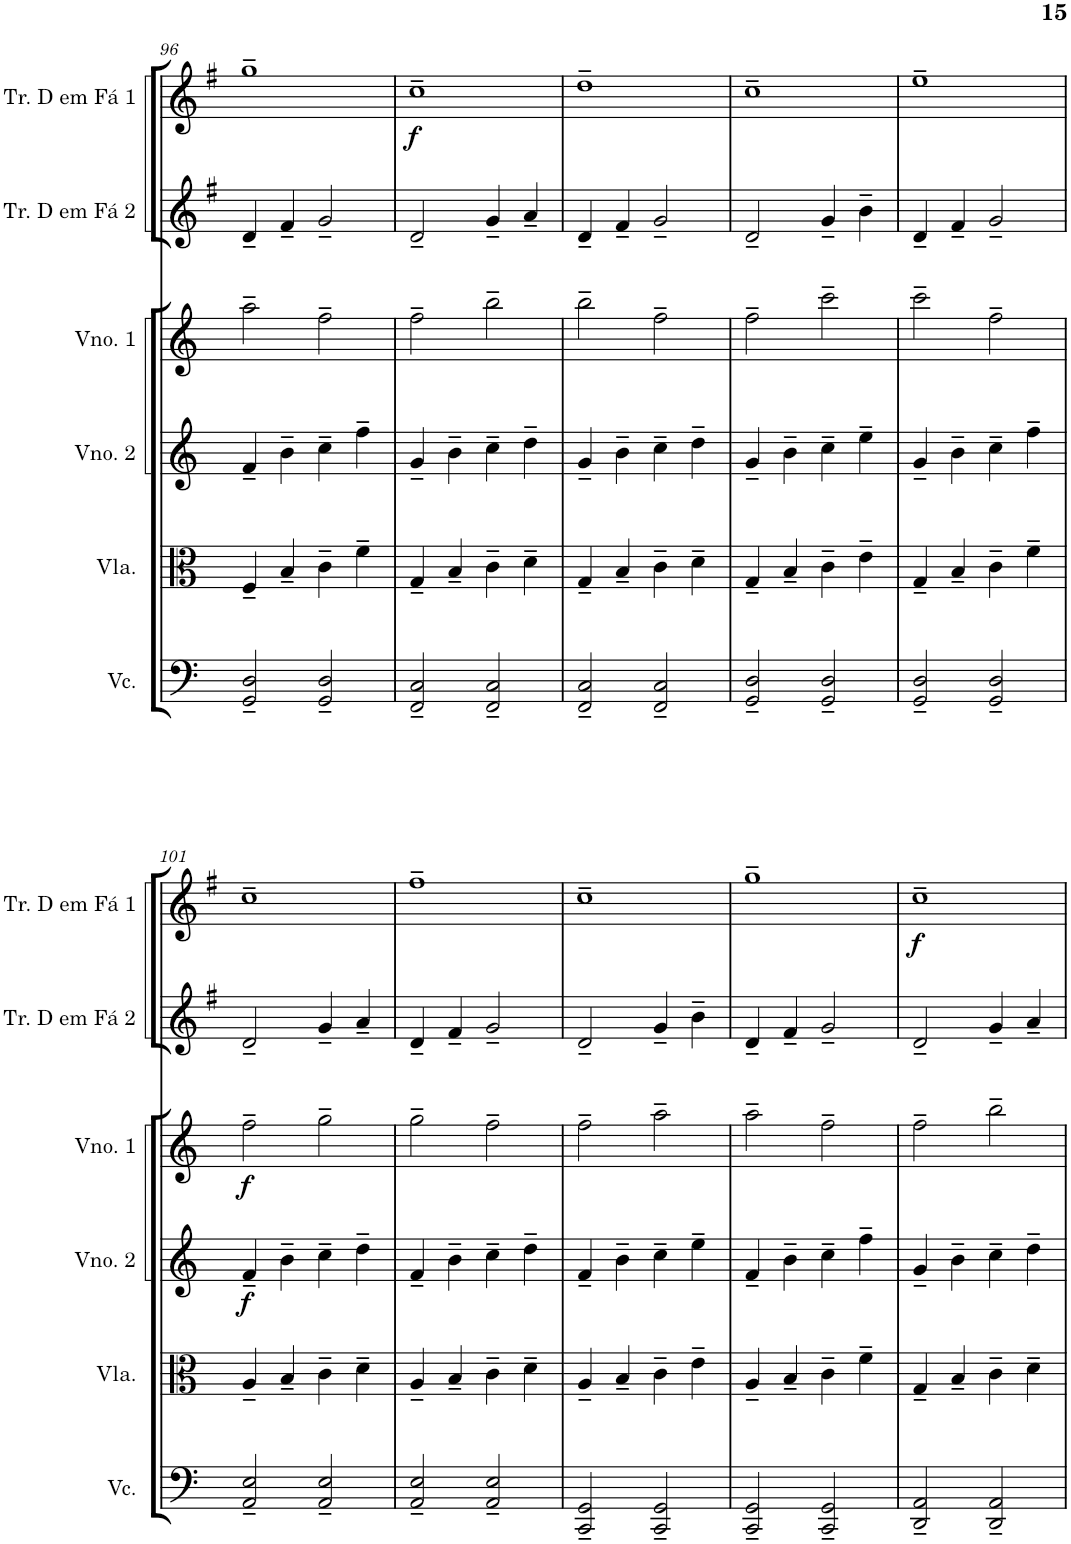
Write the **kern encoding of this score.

**kern	**kern	**kern	**dynam	**kern	**dynam	**kern	**kern	**dynam
*part6	*part5	*part4	*part4	*part3	*part3	*part2	*part1	*part1
*staff6	*staff5	*staff4	*staff4	*staff3	*staff3	*staff2	*staff1	*staff1
*I"Violoncelo	*I"Viola	*I"Violino 2	*	*I"Violino 1	*	*I"Trompa em Fá 2	*I"Trompa em Fá 1	*
*I'Vc.	*I'Vla.	*I'Vno. 2	*	*I'Vno. 1	*	*	*	*
!!LO:PB:g=z
*clefF4	*clefC3	*clefG2	*	*clefG2	*	*clefG2	*clefG2	*
*	*	*	*	*	*	*Trd4c7	*Trd4c7	*
*k[]	*k[]	*k[]	*	*k[]	*	*k[f#]	*k[f#]	*
*M4/4	*M4/4	*M4/4	*	*M4/4	*	*M4/4	*M4/4	*
=96	=96	=96	=96	=96	=96	=96	=96	=96
2GG/~ 2D/~	4F~/	4f~/	.	2aa~\	.	4d~/	1gg~	.
.	4B~/	4b~\	.	.	.	4f#~/	.	.
2GG/~ 2D/~	4c~\	4cc~\	.	2ff~\	.	2g~/	.	.
.	4f~\	4ff~\	.	.	.	.	.	.
=97	=97	=97	=97	=97	=97	=97	=97	=97
!	!	!	!	!	!	!	!	!LO:DY:b
2FF/~ 2C/~	4G~/	4g~/	.	2ff~\	.	2d~/	1cc~	f
.	4B~/	4b~\	.	.	.	.	.	.
2FF/~ 2C/~	4c~\	4cc~\	.	2bb~\	.	4g~/	.	.
.	4d~\	4dd~\	.	.	.	4a~/	.	.
=98	=98	=98	=98	=98	=98	=98	=98	=98
2FF/~ 2C/~	4G~/	4g~/	.	2bb~\	.	4d~/	1dd~	.
.	4B~/	4b~\	.	.	.	4f#~/	.	.
2FF/~ 2C/~	4c~\	4cc~\	.	2ff~\	.	2g~/	.	.
.	4d~\	4dd~\	.	.	.	.	.	.
=99	=99	=99	=99	=99	=99	=99	=99	=99
2GG/~ 2D/~	4G~/	4g~/	.	2ff~\	.	2d~/	1cc~	.
.	4B~/	4b~\	.	.	.	.	.	.
2GG/~ 2D/~	4c~\	4cc~\	.	2ccc~\	.	4g~/	.	.
.	4e~\	4ee~\	.	.	.	4b~\	.	.
=100	=100	=100	=100	=100	=100	=100	=100	=100
2GG/~ 2D/~	4G~/	4g~/	.	2ccc~\	.	4d~/	1ee~	.
.	4B~/	4b~\	.	.	.	4f#~/	.	.
2GG/~ 2D/~	4c~\	4cc~\	.	2ff~\	.	2g~/	.	.
.	4f~\	4ff~\	.	.	.	.	.	.
!!LO:LB:g=z
=101	=101	=101	=101	=101	=101	=101	=101	=101
!	!	!	!LO:DY:b	!	!LO:DY:b	!	!	!
2AA/~ 2E/~	4A~/	4f~/	f	2ff~\	f	2d~/	1cc~	.
.	4B~/	4b~\	.	.	.	.	.	.
2AA/~ 2E/~	4c~\	4cc~\	.	2gg~\	.	4g~/	.	.
.	4d~\	4dd~\	.	.	.	4a~/	.	.
=102	=102	=102	=102	=102	=102	=102	=102	=102
2AA/~ 2E/~	4A~/	4f~/	.	2gg~\	.	4d~/	1ff#~	.
.	4B~/	4b~\	.	.	.	4f#~/	.	.
2AA/~ 2E/~	4c~\	4cc~\	.	2ff~\	.	2g~/	.	.
.	4d~\	4dd~\	.	.	.	.	.	.
=103	=103	=103	=103	=103	=103	=103	=103	=103
2CC/~ 2GG/~	4A~/	4f~/	.	2ff~\	.	2d~/	1cc~	.
.	4B~/	4b~\	.	.	.	.	.	.
2CC/~ 2GG/~	4c~\	4cc~\	.	2aa~\	.	4g~/	.	.
.	4e~\	4ee~\	.	.	.	4b~\	.	.
=104	=104	=104	=104	=104	=104	=104	=104	=104
2CC/~ 2GG/~	4A~/	4f~/	.	2aa~\	.	4d~/	1gg~	.
.	4B~/	4b~\	.	.	.	4f#~/	.	.
2CC/~ 2GG/~	4c~\	4cc~\	.	2ff~\	.	2g~/	.	.
.	4f~\	4ff~\	.	.	.	.	.	.
=105	=105	=105	=105	=105	=105	=105	=105	=105
!	!	!	!	!	!	!	!	!LO:DY:b
2DD/~ 2AA/~	4G~/	4g~/	.	2ff~\	.	2d~/	1cc~	f
.	4B~/	4b~\	.	.	.	.	.	.
2DD/~ 2AA/~	4c~\	4cc~\	.	2bb~\	.	4g~/	.	.
.	4d~\	4dd~\	.	.	.	4a~/	.	.
=	=	=	=	=	=	=	=	=
*-	*-	*-	*-	*-	*-	*-	*-	*-
